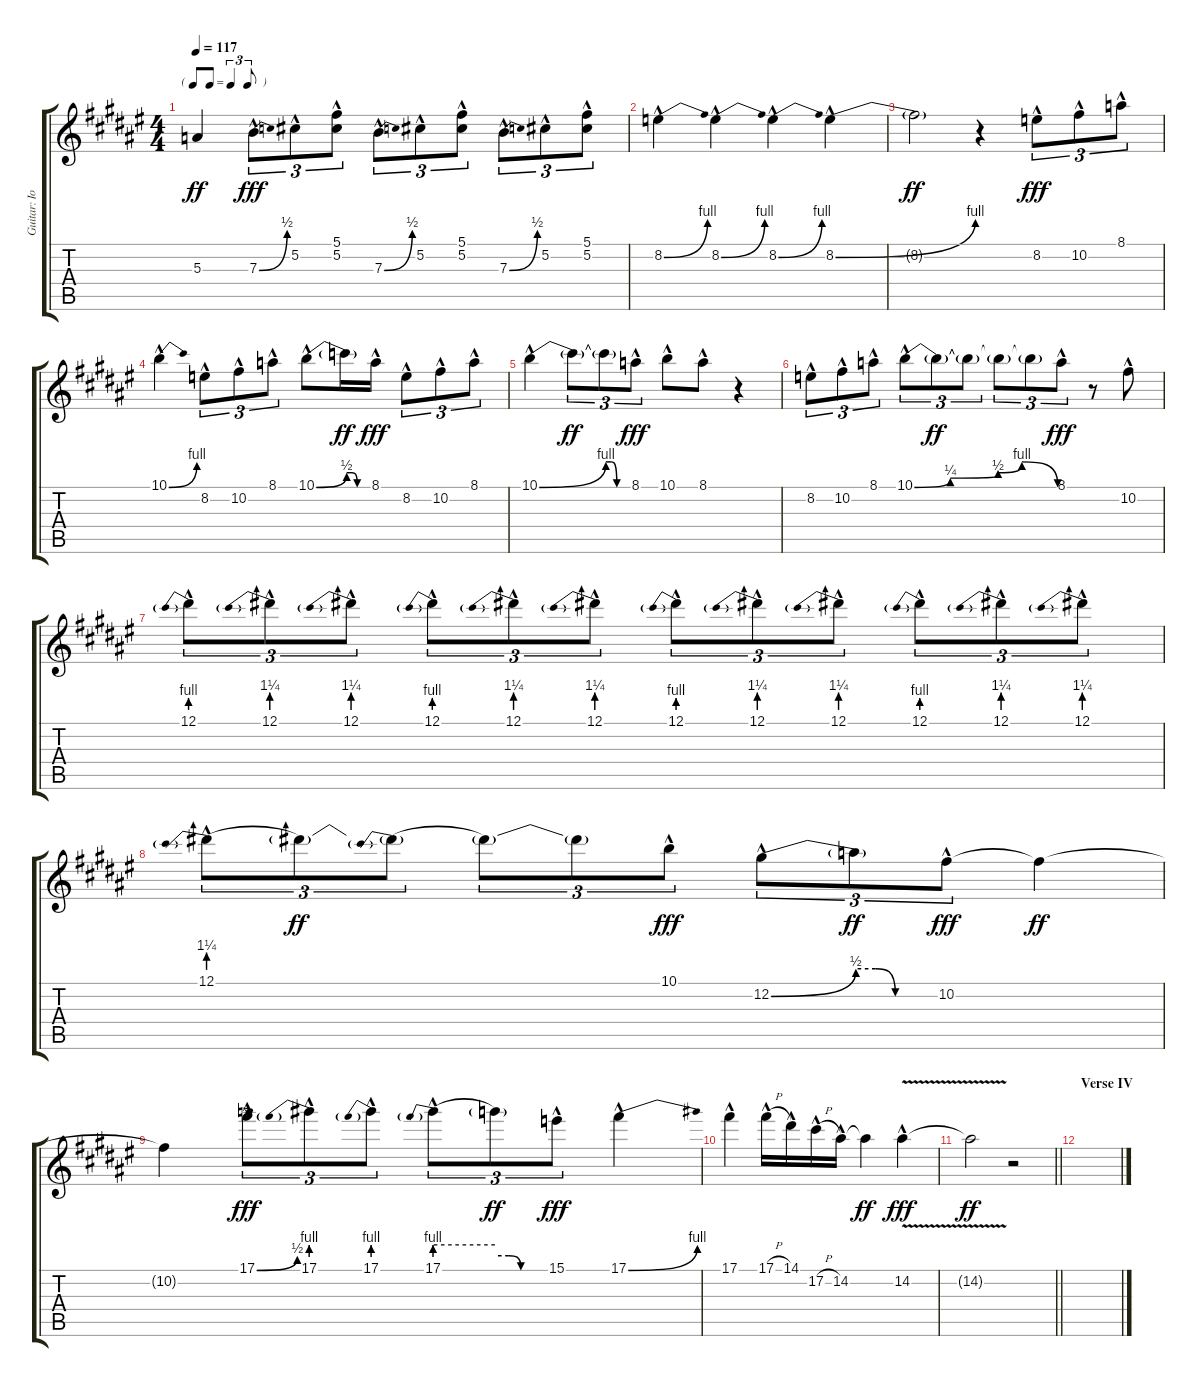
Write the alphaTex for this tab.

\track ("Guitar: Iommi" "Guitar: Io") {instrument distortionguitar}
\staff {score tabs}
\tuning (Db4 Ab3 E3 B2 Gb2 Db2) {hide}
\ts (4 4)
\tf triplet8th
\tempo 117
\clef g2
\ks f#
5.3{t}.4{dy ff} 7.3{be (bend 0 0 60 2) hac}.8{tu (3 2) dy fff} 5.2{hac}.8{tu (3 2)} (5.1{hac} 5.2{hac}).8{tu (3 2)} 7.3{be (bend 0 0 60 2) hac}.8{tu (3 2)} 5.2{hac}.8{tu (3 2)} (5.1{hac} 5.2{hac}).8{tu (3 2)} 7.3{be (bend 0 0 60 2) hac}.8{tu (3 2)} 5.2{hac}.8{tu (3 2)} (5.1{hac} 5.2{hac}).8{tu (3 2)} |
8.2{be (bend 0 0 60 4) hac}.4 8.2{be (bend 0 0 60 4) hac}.4 8.2{be (bend 0 0 60 4) hac}.4 8.2{be (bend 0 0 60 4) hac}.4 |
8.2{t}.2{dy ff} r.4 8.2{hac}.8{tu (3 2) dy fff} 10.2{hac}.8{tu (3 2)} 8.1{hac}.8{tu (3 2)} |
10.1{be (bend 0 0 60 4) hac}.4 8.2{hac}.8{tu (3 2)} 10.2{hac}.8{tu (3 2)} 8.1{hac}.8{tu (3 2)} 10.1{be (bend 0 0 60 2) hac}.8 10.1{be (custom 0 2 15 2 30 0 60 0) t}.16{dy ff} 8.1{hac}.16{dy fff} 8.2{hac}.8{tu (3 2)} 10.2{hac}.8{tu (3 2)} 8.1{hac}.8{tu (3 2)} |
10.1{be (bend 0 0 60 4) hac}.4 10.1{t}.8{tu (3 2) dy ff} 10.1{be (custom 0 4 15 4 30 0 60 0) t}.8{tu (3 2)} 8.1{hac}.8{tu (3 2) dy fff} 10.1{hac}.8 8.1{hac}.8 r.4 |
8.2{hac}.8{tu (3 2)} 10.2{hac}.8{tu (3 2)} 8.1{hac}.8{tu (3 2)} 10.1{be (custom 0 0 15 1 35 2 45 4 60 0) hac}.8{tu (3 2)} 10.1{t}.8{tu (3 2) dy ff} 10.1{t}.8{tu (3 2)} 10.1{t}.8{tu (3 2)} 10.1{t}.8{tu (3 2)} 8.1{hac}.8{tu (3 2) dy fff} r.8 10.2{hac}.8 |
12.1{be (prebend 0 4 60 4) hac}.8{tu (3 2)} 12.1{be (prebend 0 5 60 5) hac}.8{tu (3 2)} 12.1{be (prebend 0 5 60 5) hac}.8{tu (3 2)} 12.1{be (prebend 0 4 60 4) hac}.8{tu (3 2)} 12.1{be (prebend 0 5 60 5) hac}.8{tu (3 2)} 12.1{be (prebend 0 5 60 5) hac}.8{tu (3 2)} 12.1{be (prebend 0 4 60 4) hac}.8{tu (3 2)} 12.1{be (prebend 0 5 60 5) hac}.8{tu (3 2)} 12.1{be (prebend 0 5 60 5) hac}.8{tu (3 2)} 12.1{be (prebend 0 4 60 4) hac}.8{tu (3 2)} 12.1{be (prebend 0 5 60 5) hac}.8{tu (3 2)} 12.1{be (prebend 0 5 60 5) hac}.8{tu (3 2)} |
12.1{be (prebend 0 5 60 5) hac}.8{tu (3 2)} 12.1{t}.8{tu (3 2) dy ff} 12.1{be (prebend 0 4 60 4) t}.8{tu (3 2)} 12.1{t}.8{tu (3 2)} 12.1{t}.8{tu (3 2)} 10.1{hac}.8{tu (3 2) dy fff} 12.2{be (bend 0 0 60 2) hac}.8{tu (3 2)} 12.2{be (custom 0 2 15 2 30 0 60 0) t}.8{tu (3 2) dy ff} 10.2{hac}.8{tu (3 2) dy fff} 10.2{t}.4{dy ff} |
10.2{t}.4 17.1{be (bend 0 0 60 2) hac}.8{tu (3 2) dy fff} 17.1{be (prebend 0 4 60 4) hac}.8{tu (3 2)} 17.1{be (prebend 0 4 60 4) hac}.8{tu (3 2)} 17.1{be (prebend 0 4 60 4) hac}.8{tu (3 2)} 17.1{be (custom 0 2 15 2 30 0 60 0) t}.8{tu (3 2) dy ff} 15.1{hac}.8{tu (3 2) dy fff} 17.1{be (bend 0 0 60 4) hac}.4 |
17.1{hac}.4 17.1{h hac}.16 14.1{hac}.16 17.2{h hac}.16 14.2{hac}.16 14.2{t}.4{dy ff} 14.2{v hac}.4{dy fff} |
\barLineRight lightlight
14.2{t}.2{dy ff} r.2 |
\section ("" "Verse IV")
